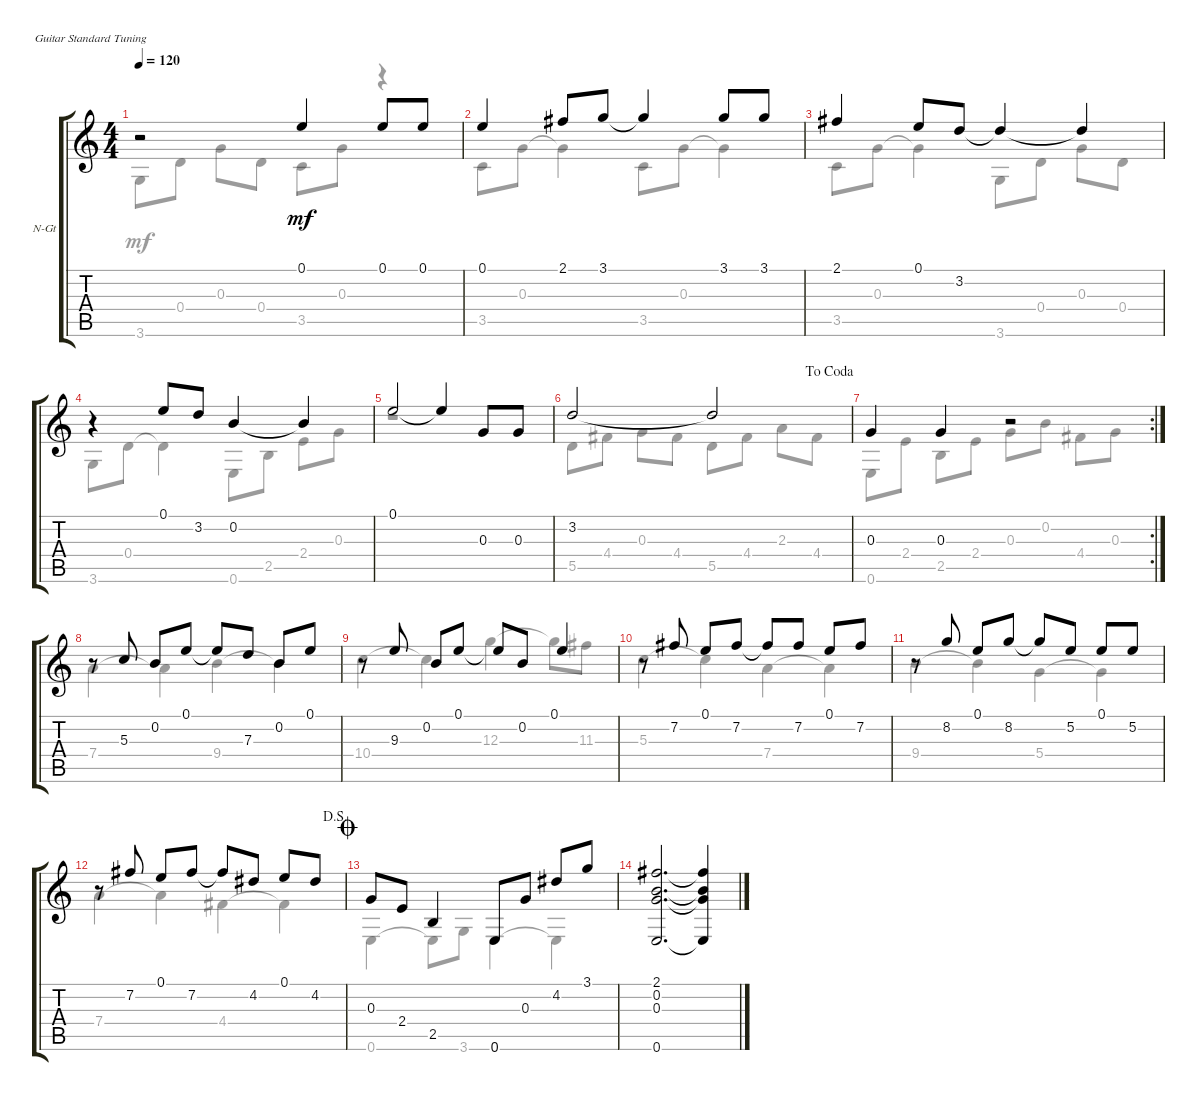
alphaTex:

\defaultSystemsLayout 4
\bracketExtendMode groupsimilarinstruments
\firstSystemTrackNameOrientation horizontal
\otherSystemsTrackNameOrientation horizontal
\track ("Nylon Guitar" "N-Gt") {instrument acousticguitarnylon}
\staff {score tabs}
\tuning (E4 B3 G3 D3 A2 E2)
\voice
\ts (4 4)
\tempo 120
\clef g2
\ks c
r.2{dy mf} 0.1.4 0.1.8 0.1.8 |
0.1.4 2.1.8 3.1.8 3.1{t}.4 3.1.8 3.1.8 |
2.1.4 0.1.8 3.2.8 3.2{t}.4 3.2{t}.4 |
r.4 0.1.8 3.2.8 0.2.4 0.2{t}.4 |
0.1.2 0.1{t}.4 0.3.8 0.3.8 |
\jump dacoda
3.2.2 3.2{t}.2 |
\rc 2
0.3.4 0.3.4 r.2 |
r.8 5.3.8 0.2.8 0.1.8 0.1{t}.8 7.3.8 0.2.8 0.1.8 |
r.8 9.3.8 0.2.8 0.1.8 0.1{t}.8 0.2.8 0.1.4 |
r.8 7.2.8 0.1.8 7.2.8 7.2{t}.8 7.2.8 0.1.8 7.2.8 |
r.8 8.2.8 0.1.8 8.2.8 8.2{t}.8 5.2.8 0.1.8 5.2.8 |
\jump dalsegno
r.8 7.2.8 0.1.8 7.2.8 7.2{t}.8 4.2.8 0.1.8 4.2.8 |
\jump coda
0.3.8 2.4.8 2.5.4 0.6.8 0.3.8 4.2.8 3.1.8 |
(2.1 0.2 0.3 0.6).2{d} (0.6{t} 0.3{t} 0.2{t} 2.1{t}).4
\voice
\clef g2
\ottava regular
\simile none
\ks c
3.6.8{dy mf} 0.4.8 0.3.8 0.4.8 3.5.8 0.3.8 r.4 |
3.5.8 0.3.8 0.3{t}.4 3.5.8 0.3.8 0.3{t}.4 |
3.5.8 0.3.8 0.3{t}.4 3.6.8 0.4.8 0.3.8 0.4.8 |
3.6.8 0.4.8 0.4{t}.4 0.6.8 2.5.8 2.4.8 0.3.8 |
r.1 |
5.5.8 4.4.8 0.3.8 4.4.8 5.5.8 4.4.8 2.3.8 4.4.8 |
0.6.8 2.4.8 2.5.8 2.4.8 0.3.8 0.2.8 4.4.8 0.3.8 |
7.4.4 7.4{t}.4 9.4.4 9.4{t}.4 |
10.4.4 10.4{t}.4 12.3.4 12.3{t}.8 11.3.8 |
5.3.4 5.3{t}.4 7.4.4 7.4{t}.4 |
9.4.4 9.4{t}.4 5.4.4 5.4{t}.4 |
7.4.4 7.4{t}.4 4.4.4 4.4{t}.4 |
0.6.4 0.6{t}.8 3.6.8 0.6.4 0.6{t}.4 |
